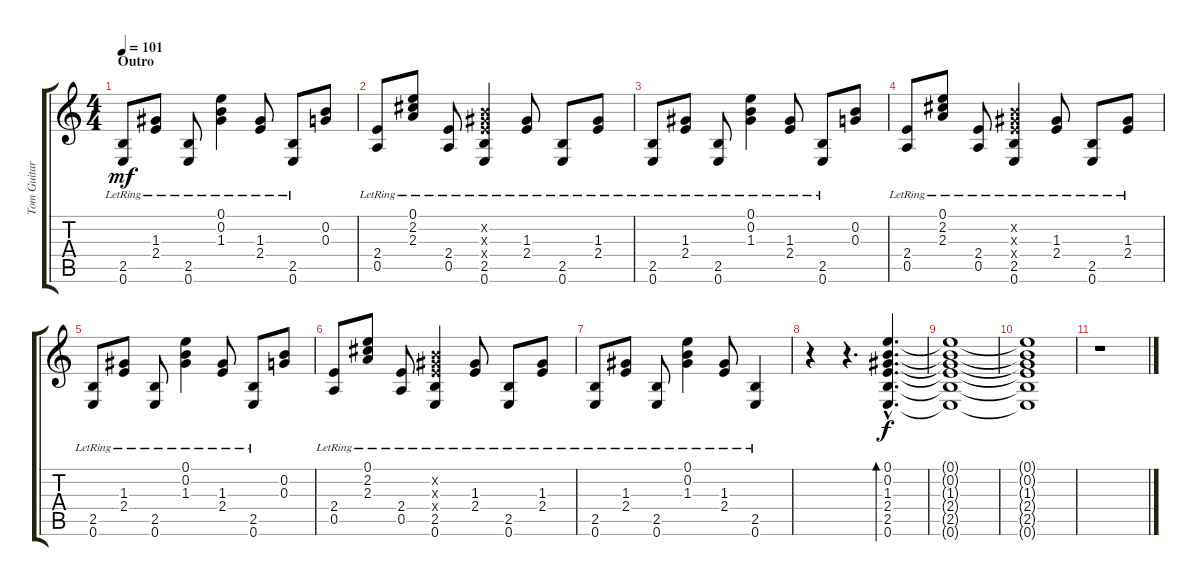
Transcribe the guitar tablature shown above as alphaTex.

\track ("Tom Guitars" "Tom Guitar") {instrument overdrivenguitar}
\staff {score tabs}
\tuning (E4 B3 G3 D3 A2 E2) {hide}
\ts (4 4)
\section ("" "Outro")
\tempo 101
\clef g2
\ks c
(2.5{lr} 0.6{lr}).8{dy mf instrument acousticguitarsteel} (1.3{lr} 2.4{lr}).8 (2.5{lr} 0.6{lr}).8 (0.1{lr} 0.2{lr} 1.3{lr}).4 (1.3{lr} 2.4{lr}).8 (2.5{lr} 0.6{lr}).8 (0.2 0.3).8 |
(2.4{lr} 0.5{lr}).8 (0.1{lr} 2.2{lr} 2.3{lr}).8 (2.4{lr} 0.5{lr}).8 (0.2{x} 1.3{x} 2.4{x} 2.5{lr} 0.6{lr}).4 (1.3{lr} 2.4{lr}).8 (2.5{lr} 0.6{lr}).8 (1.3{lr} 2.4{lr}).8 |
(2.5{lr} 0.6{lr}).8 (1.3{lr} 2.4{lr}).8 (2.5{lr} 0.6{lr}).8 (0.1{lr} 0.2{lr} 1.3{lr}).4 (1.3{lr} 2.4{lr}).8 (2.5{lr} 0.6{lr}).8 (0.2 0.3).8 |
(2.4{lr} 0.5{lr}).8 (0.1{lr} 2.2{lr} 2.3{lr}).8 (2.4{lr} 0.5{lr}).8 (0.2{x} 1.3{x} 2.4{x} 2.5{lr} 0.6{lr}).4 (1.3{lr} 2.4{lr}).8 (2.5{lr} 0.6{lr}).8 (1.3{lr} 2.4{lr}).8 |
(2.5{lr} 0.6{lr}).8 (1.3{lr} 2.4{lr}).8 (2.5{lr} 0.6{lr}).8 (0.1{lr} 0.2{lr} 1.3{lr}).4 (1.3{lr} 2.4{lr}).8 (2.5{lr} 0.6{lr}).8 (0.2 0.3).8 |
(2.4{lr} 0.5{lr}).8 (0.1{lr} 2.2{lr} 2.3{lr}).8 (2.4{lr} 0.5{lr}).8 (0.2{x} 1.3{x} 2.4{x} 2.5{lr} 0.6{lr}).4 (1.3{lr} 2.4{lr}).8 (2.5{lr} 0.6{lr}).8 (1.3{lr} 2.4{lr}).8 |
(2.5{lr} 0.6{lr}).8 (1.3{lr} 2.4{lr}).8 (2.5{lr} 0.6{lr}).8 (0.1{lr} 0.2{lr} 1.3{lr}).4 (1.3{lr} 2.4{lr}).8 (2.5{lr} 0.6{lr}).4 |
r.4 r.4{d} (0.1{hac} 0.2{hac} 1.3{hac} 2.4{hac} 2.5{hac} 0.6{hac}).4{d bd 240 dy f} |
(0.1{t} 0.2{t} 1.3{t} 2.4{t} 2.5{t} 0.6{t}).1 |
(0.1{t} 0.2{t} 1.3{t} 2.4{t} 2.5{t} 0.6{t}).1 |
r.1
